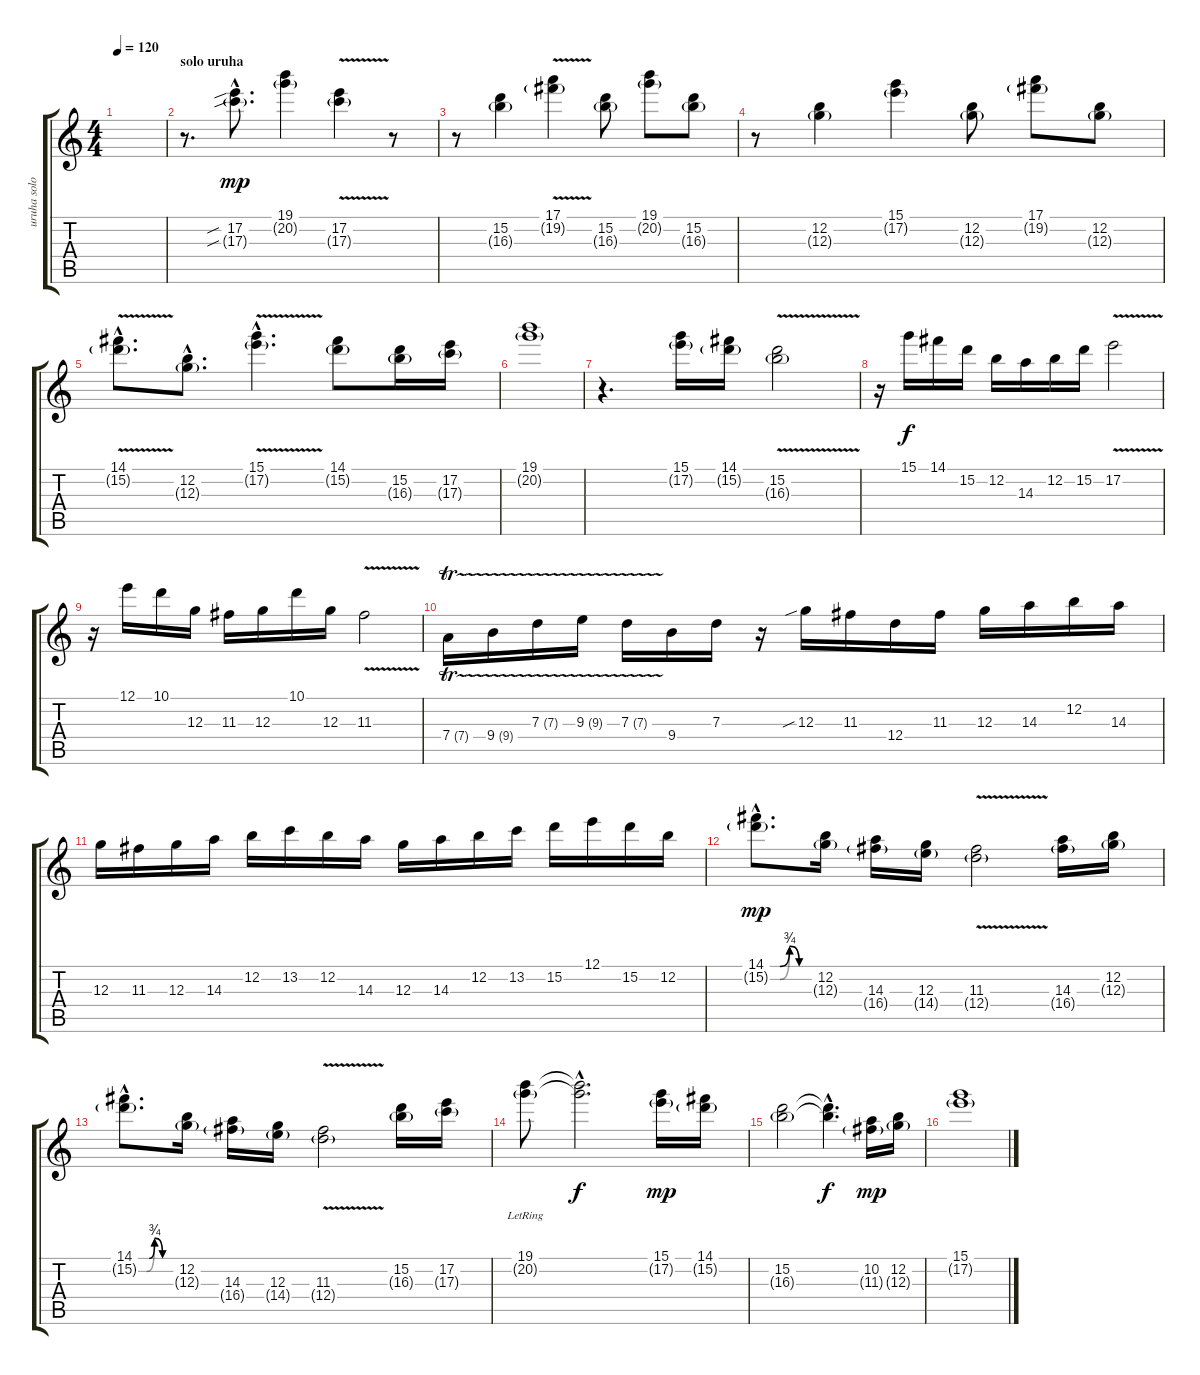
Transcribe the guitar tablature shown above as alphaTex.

\track ("uruha solo" "uruha solo") {instrument overdrivenguitar}
\staff {score tabs}
\tuning (E4 B3 G3 D3 A2 E2) {hide}
\ts (4 4)
\tempo 120
\clef g2
\ks c
|
\section ("" "solo uruha")
r.8{d} (17.2{sib hac} 17.3{sib g hac}).8{d dy mp} (19.1 20.2{g}).4 (17.2{v} 17.3{g}).4 r.8 |
r.8 (15.2 16.3{g}).4 (17.1{v} 19.2{g}).4 (15.2 16.3{g}).8 (19.1 20.2{g}).8 (15.2 16.3{g}).8 |
r.8 (12.2 12.3{g}).4 (15.1 17.2{g}).4 (12.2 12.3{g}).8 (17.1 19.2{g}).8 (12.2 12.3{g}).8 |
(14.1{v hac} 15.2{g hac}).8{d} (12.2{hac} 12.3{g hac}).8{d} (15.1{v hac} 17.2{g hac}).4{d} (14.1 15.2{g}).8 (15.2 16.3{g}).16 (17.2 17.3{g}).16 |
(19.1 20.2{g}).1 |
r.4{d} (15.1 17.2{g}).16 (14.1 15.2{g}).16 (15.2{v} 16.3{g}).2 |
r.16 15.1.16{dy f} 14.1.16 15.2.16 12.2.16 14.3.16 12.2.16 15.2.16 17.2{v}.2 |
r.16 12.1.16 10.1.16 12.3.16 11.3.16 12.3.16 10.1.16 12.3.16 11.3{v}.2 |
7.4{tr (7 16)}.16 9.4{tr (9 16)}.16 7.3{tr (7 16)}.16 9.3{tr (9 16)}.16 7.3{tr (7 16)}.16 9.4.16 7.3.16 r.16 12.3{sib}.16 11.3.16 12.4.16 11.3.16 12.3.16 14.3.16 12.2.16 14.3.16 |
12.3.16 11.3.16 12.3.16 14.3.16 12.2.16 13.2.16 12.2.16 14.3.16 12.3.16 14.3.16 12.2.16 13.2.16 15.2.16 12.1.16 15.2.16 12.2.16 |
(14.1{be (custom 0 0 15 0 30 3 45 0 60 0) hac} 15.2{be (custom 0 0 15 0 30 3 45 0 60 0) g hac}).8{d dy mp} (12.2 12.3{g}).16 (14.3 16.4{g}).16 (12.3 14.4{g}).16 (11.3{v} 12.4{g}).2 (14.3 16.4{g}).16 (12.2 12.3{g}).16 |
(14.1{be (custom 0 0 15 0 20 0 30 3 45 0 60 0) hac} 15.2{be (custom 0 0 15 0 30 3 45 0 60 0) g hac}).8{d} (12.2 12.3{g}).16 (14.3 16.4{g}).16 (12.3 14.4{g}).16 (11.3{v} 12.4{g}).2 (15.2 16.3{g}).16 (17.2 17.3{g}).16 |
(19.1{lr} 20.2{g}).8 (19.1{hac t} 20.2{hac t}).2{d dy f} (15.1 17.2{g}).16{dy mp} (14.1 15.2{g}).16 |
(15.2 16.3{g}).2 (15.2{hac t} 16.3{hac t}).4{d dy f} (10.2 11.3{g}).16{dy mp} (12.2 12.3{g}).16 |
(15.1 17.2{g}).1
